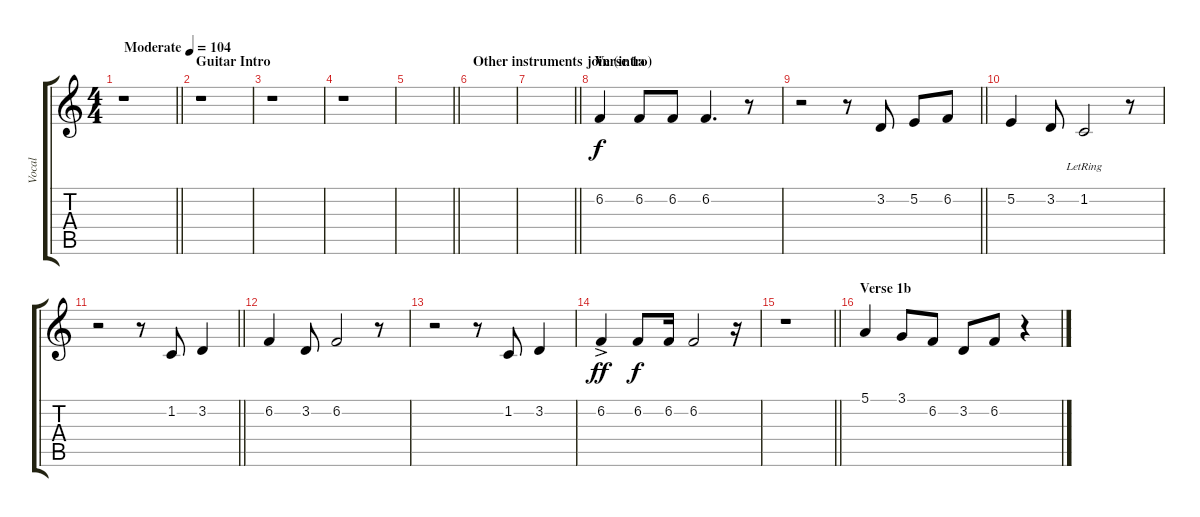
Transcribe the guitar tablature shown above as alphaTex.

\track ("Vocal" "Vocal") {instrument altosax}
\staff {score tabs}
\tuning (E4 B3 G3 D3 A2 E2) {hide}
\ts (4 4)
\section ("" "")
\tempo (104 "Moderate")
\clef g2
\barLineRight lightlight
\ks c
r.1{dy f instrument altosax} |
\section ("" "Guitar Intro")
r.1 |
r.1 |
r.1 |
\barLineRight lightlight
|
\section ("" "Other instruments join (intro)")
|
\barLineRight lightlight
|
\section ("" "Verse 1a")
6.2.4 6.2.8 6.2.8 6.2.4{d} r.8 |
\barLineRight lightlight
r.2 r.8 3.2.8 5.2.8 6.2.8 |
5.2.4 3.2.8 1.2{lr}.2 r.8 |
\barLineRight lightlight
r.2 r.8 1.2.8 3.2.4 |
6.2.4 3.2.8 6.2.2 r.8 |
r.2 r.8 1.2.8 3.2.4 |
6.2{ac}.4{dy ff} 6.2.8{dy f} 6.2.16 6.2.2 r.16 |
\barLineRight lightlight
r.1 |
\section ("" "Verse 1b")
5.1.4 3.1.8 6.2.8 3.2.8 6.2.8 r.4
